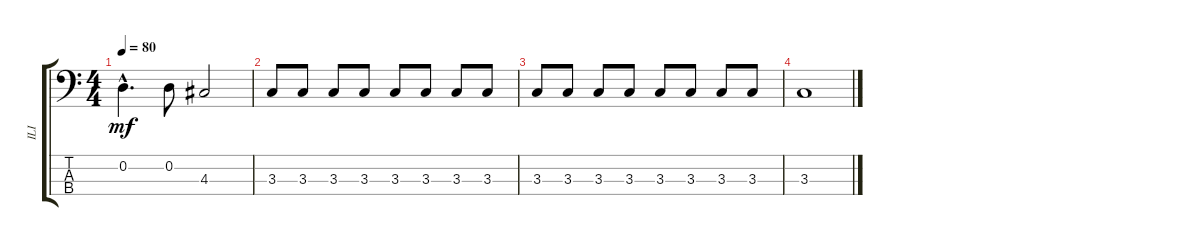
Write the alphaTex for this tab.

\track ("ILI" "ILI") {instrument electricbasspick}
\staff {score tabs}
\tuning (G2 D2 A1 E1) {hide}
\ts (4 4)
\tempo 80
\clef f4
\ks c
0.2{hac}.4{d dy mf} 0.2.8 4.3.2 |
3.3.8 3.3.8 3.3.8 3.3.8 3.3.8 3.3.8 3.3.8 3.3.8 |
3.3.8 3.3.8 3.3.8 3.3.8 3.3.8 3.3.8 3.3.8 3.3.8 |
3.3.1
